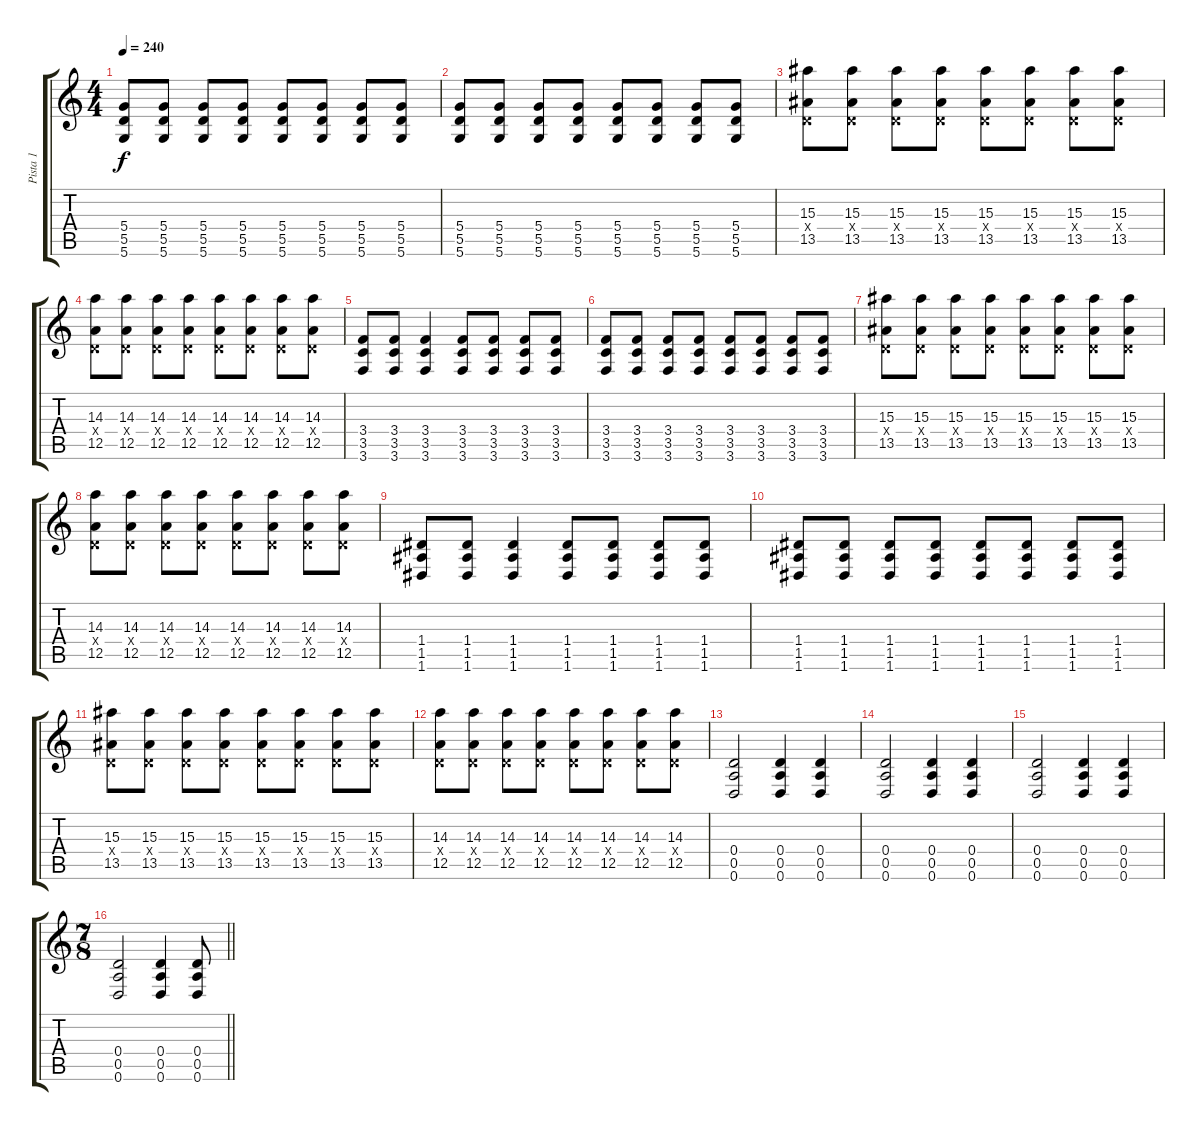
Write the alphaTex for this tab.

\track ("Pista 1" "Pista 1") {instrument distortionguitar}
\staff {score tabs}
\tuning (E4 B3 G3 D3 A2 D2) {hide}
\ts (4 4)
\tempo 240
\clef g2
\ks c
(5.4 5.5 5.6).8{dy f} (5.4 5.5 5.6).8 (5.4 5.5 5.6).8 (5.4 5.5 5.6).8 (5.4 5.5 5.6).8 (5.4 5.5 5.6).8 (5.4 5.5 5.6).8 (5.4 5.5 5.6).8 |
(5.4 5.5 5.6).8 (5.4 5.5 5.6).8 (5.4 5.5 5.6).8 (5.4 5.5 5.6).8 (5.4 5.5 5.6).8 (5.4 5.5 5.6).8 (5.4 5.5 5.6).8 (5.4 5.5 5.6).8 |
(15.3 0.4{x} 13.5).8 (15.3 0.4{x} 13.5).8 (15.3 0.4{x} 13.5).8 (15.3 0.4{x} 13.5).8 (15.3 0.4{x} 13.5).8 (15.3 0.4{x} 13.5).8 (15.3 0.4{x} 13.5).8 (15.3 0.4{x} 13.5).8 |
(14.3 0.4{x} 12.5).8 (14.3 0.4{x} 12.5).8 (14.3 0.4{x} 12.5).8 (14.3 0.4{x} 12.5).8 (14.3 0.4{x} 12.5).8 (14.3 0.4{x} 12.5).8 (14.3 0.4{x} 12.5).8 (14.3 0.4{x} 12.5).8 |
(3.4 3.5 3.6).8 (3.4 3.5 3.6).8 (3.4 3.5 3.6).4 (3.4 3.5 3.6).8 (3.4 3.5 3.6).8 (3.4 3.5 3.6).8 (3.4 3.5 3.6).8 |
(3.4 3.5 3.6).8 (3.4 3.5 3.6).8 (3.4 3.5 3.6).8 (3.4 3.5 3.6).8 (3.4 3.5 3.6).8 (3.4 3.5 3.6).8 (3.4 3.5 3.6).8 (3.4 3.5 3.6).8 |
(15.3 0.4{x} 13.5).8 (15.3 0.4{x} 13.5).8 (15.3 0.4{x} 13.5).8 (15.3 0.4{x} 13.5).8 (15.3 0.4{x} 13.5).8 (15.3 0.4{x} 13.5).8 (15.3 0.4{x} 13.5).8 (15.3 0.4{x} 13.5).8 |
(14.3 0.4{x} 12.5).8 (14.3 0.4{x} 12.5).8 (14.3 0.4{x} 12.5).8 (14.3 0.4{x} 12.5).8 (14.3 0.4{x} 12.5).8 (14.3 0.4{x} 12.5).8 (14.3 0.4{x} 12.5).8 (14.3 0.4{x} 12.5).8 |
(1.4 1.5 1.6).8 (1.4 1.5 1.6).8 (1.4 1.5 1.6).4 (1.4 1.5 1.6).8 (1.4 1.5 1.6).8 (1.4 1.5 1.6).8 (1.4 1.5 1.6).8 |
(1.4 1.5 1.6).8 (1.4 1.5 1.6).8 (1.4 1.5 1.6).8 (1.4 1.5 1.6).8 (1.4 1.5 1.6).8 (1.4 1.5 1.6).8 (1.4 1.5 1.6).8 (1.4 1.5 1.6).8 |
(15.3 0.4{x} 13.5).8 (15.3 0.4{x} 13.5).8 (15.3 0.4{x} 13.5).8 (15.3 0.4{x} 13.5).8 (15.3 0.4{x} 13.5).8 (15.3 0.4{x} 13.5).8 (15.3 0.4{x} 13.5).8 (15.3 0.4{x} 13.5).8 |
(14.3 0.4{x} 12.5).8 (14.3 0.4{x} 12.5).8 (14.3 0.4{x} 12.5).8 (14.3 0.4{x} 12.5).8 (14.3 0.4{x} 12.5).8 (14.3 0.4{x} 12.5).8 (14.3 0.4{x} 12.5).8 (14.3 0.4{x} 12.5).8 |
(0.4 0.5 0.6).2 (0.4 0.5 0.6).4 (0.4 0.5 0.6).4 |
(0.4 0.5 0.6).2 (0.4 0.5 0.6).4 (0.4 0.5 0.6).4 |
(0.4 0.5 0.6).2 (0.4 0.5 0.6).4 (0.4 0.5 0.6).4 |
\ts (7 8)
\barLineRight lightlight
(0.4 0.5 0.6).2 (0.4 0.5 0.6).4 (0.4 0.5 0.6).8
